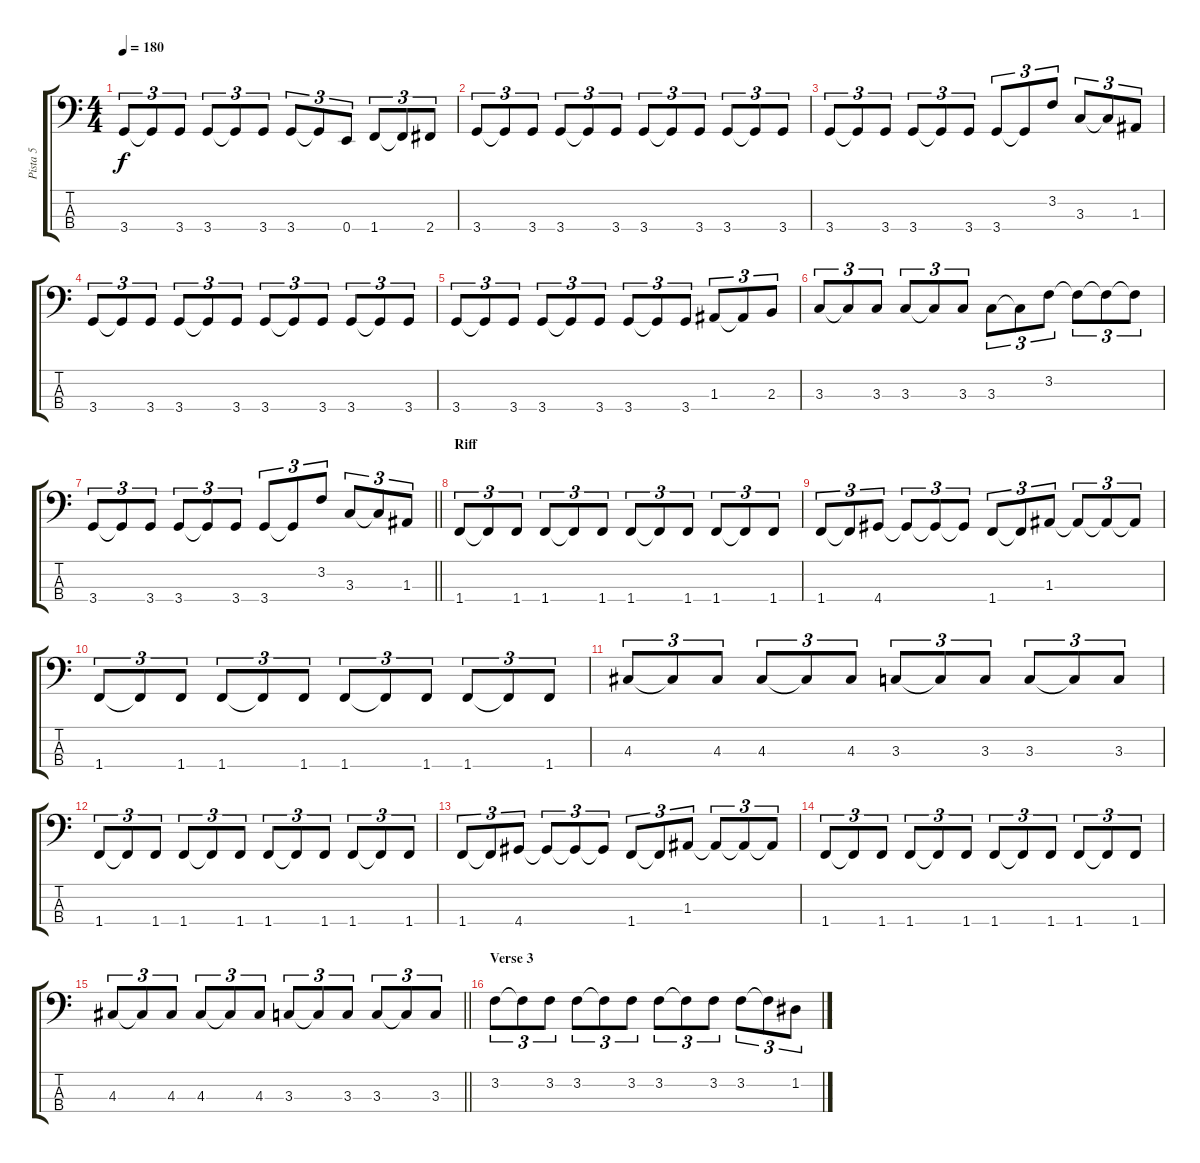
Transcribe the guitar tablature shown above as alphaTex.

\track ("Pista 5" "Pista 5") {instrument electricbassfinger}
\staff {score tabs}
\tuning (G2 D2 A1 E1) {hide}
\ts (4 4)
\tempo 180
\clef f4
\ks c
3.4.8{tu (3 2) dy f} 3.4{t}.8{tu (3 2)} 3.4.8{tu (3 2)} 3.4.8{tu (3 2)} 3.4{t}.8{tu (3 2)} 3.4.8{tu (3 2)} 3.4.8{tu (3 2)} 3.4{t}.8{tu (3 2)} 0.4.8{tu (3 2)} 1.4.8{tu (3 2)} 1.4{t}.8{tu (3 2)} 2.4.8{tu (3 2)} |
3.4.8{tu (3 2)} 3.4{t}.8{tu (3 2)} 3.4.8{tu (3 2)} 3.4.8{tu (3 2)} 3.4{t}.8{tu (3 2)} 3.4.8{tu (3 2)} 3.4.8{tu (3 2)} 3.4{t}.8{tu (3 2)} 3.4.8{tu (3 2)} 3.4.8{tu (3 2)} 3.4{t}.8{tu (3 2)} 3.4.8{tu (3 2)} |
3.4.8{tu (3 2)} 3.4{t}.8{tu (3 2)} 3.4.8{tu (3 2)} 3.4.8{tu (3 2)} 3.4{t}.8{tu (3 2)} 3.4.8{tu (3 2)} 3.4.8{tu (3 2)} 3.4{t}.8{tu (3 2)} 3.2.8{tu (3 2)} 3.3.8{tu (3 2)} 3.3{t}.8{tu (3 2)} 1.3.8{tu (3 2)} |
3.4.8{tu (3 2)} 3.4{t}.8{tu (3 2)} 3.4.8{tu (3 2)} 3.4.8{tu (3 2)} 3.4{t}.8{tu (3 2)} 3.4.8{tu (3 2)} 3.4.8{tu (3 2)} 3.4{t}.8{tu (3 2)} 3.4.8{tu (3 2)} 3.4.8{tu (3 2)} 3.4{t}.8{tu (3 2)} 3.4.8{tu (3 2)} |
3.4.8{tu (3 2)} 3.4{t}.8{tu (3 2)} 3.4.8{tu (3 2)} 3.4.8{tu (3 2)} 3.4{t}.8{tu (3 2)} 3.4.8{tu (3 2)} 3.4.8{tu (3 2)} 3.4{t}.8{tu (3 2)} 3.4.8{tu (3 2)} 1.3.8{tu (3 2)} 1.3{t}.8{tu (3 2)} 2.3.8{tu (3 2)} |
3.3.8{tu (3 2)} 3.3{t}.8{tu (3 2)} 3.3.8{tu (3 2)} 3.3.8{tu (3 2)} 3.3{t}.8{tu (3 2)} 3.3.8{tu (3 2)} 3.3.8{tu (3 2)} 3.3{t}.8{tu (3 2)} 3.2.8{tu (3 2)} 3.2{t}.8{tu (3 2)} 3.2{t}.8{tu (3 2)} 3.2{t}.8{tu (3 2)} |
\barLineRight lightlight
3.4.8{tu (3 2)} 3.4{t}.8{tu (3 2)} 3.4.8{tu (3 2)} 3.4.8{tu (3 2)} 3.4{t}.8{tu (3 2)} 3.4.8{tu (3 2)} 3.4.8{tu (3 2)} 3.4{t}.8{tu (3 2)} 3.2.8{tu (3 2)} 3.3.8{tu (3 2)} 3.3{t}.8{tu (3 2)} 1.3.8{tu (3 2)} |
\section ("" "Riff")
1.4.8{tu (3 2)} 1.4{t}.8{tu (3 2)} 1.4.8{tu (3 2)} 1.4.8{tu (3 2)} 1.4{t}.8{tu (3 2)} 1.4.8{tu (3 2)} 1.4.8{tu (3 2)} 1.4{t}.8{tu (3 2)} 1.4.8{tu (3 2)} 1.4.8{tu (3 2)} 1.4{t}.8{tu (3 2)} 1.4.8{tu (3 2)} |
1.4.8{tu (3 2)} 1.4{t}.8{tu (3 2)} 4.4.8{tu (3 2)} 4.4{t}.8{tu (3 2)} 4.4{t}.8{tu (3 2)} 4.4{t}.8{tu (3 2)} 1.4.8{tu (3 2)} 1.4{t}.8{tu (3 2)} 1.3.8{tu (3 2)} 1.3{t}.8{tu (3 2)} 1.3{t}.8{tu (3 2)} 1.3{t}.8{tu (3 2)} |
1.4.8{tu (3 2)} 1.4{t}.8{tu (3 2)} 1.4.8{tu (3 2)} 1.4.8{tu (3 2)} 1.4{t}.8{tu (3 2)} 1.4.8{tu (3 2)} 1.4.8{tu (3 2)} 1.4{t}.8{tu (3 2)} 1.4.8{tu (3 2)} 1.4.8{tu (3 2)} 1.4{t}.8{tu (3 2)} 1.4.8{tu (3 2)} |
4.3.8{tu (3 2)} 4.3{t}.8{tu (3 2)} 4.3.8{tu (3 2)} 4.3.8{tu (3 2)} 4.3{t}.8{tu (3 2)} 4.3.8{tu (3 2)} 3.3.8{tu (3 2)} 3.3{t}.8{tu (3 2)} 3.3.8{tu (3 2)} 3.3.8{tu (3 2)} 3.3{t}.8{tu (3 2)} 3.3.8{tu (3 2)} |
1.4.8{tu (3 2)} 1.4{t}.8{tu (3 2)} 1.4.8{tu (3 2)} 1.4.8{tu (3 2)} 1.4{t}.8{tu (3 2)} 1.4.8{tu (3 2)} 1.4.8{tu (3 2)} 1.4{t}.8{tu (3 2)} 1.4.8{tu (3 2)} 1.4.8{tu (3 2)} 1.4{t}.8{tu (3 2)} 1.4.8{tu (3 2)} |
1.4.8{tu (3 2)} 1.4{t}.8{tu (3 2)} 4.4.8{tu (3 2)} 4.4{t}.8{tu (3 2)} 4.4{t}.8{tu (3 2)} 4.4{t}.8{tu (3 2)} 1.4.8{tu (3 2)} 1.4{t}.8{tu (3 2)} 1.3.8{tu (3 2)} 1.3{t}.8{tu (3 2)} 1.3{t}.8{tu (3 2)} 1.3{t}.8{tu (3 2)} |
1.4.8{tu (3 2)} 1.4{t}.8{tu (3 2)} 1.4.8{tu (3 2)} 1.4.8{tu (3 2)} 1.4{t}.8{tu (3 2)} 1.4.8{tu (3 2)} 1.4.8{tu (3 2)} 1.4{t}.8{tu (3 2)} 1.4.8{tu (3 2)} 1.4.8{tu (3 2)} 1.4{t}.8{tu (3 2)} 1.4.8{tu (3 2)} |
\barLineRight lightlight
4.3.8{tu (3 2)} 4.3{t}.8{tu (3 2)} 4.3.8{tu (3 2)} 4.3.8{tu (3 2)} 4.3{t}.8{tu (3 2)} 4.3.8{tu (3 2)} 3.3.8{tu (3 2)} 3.3{t}.8{tu (3 2)} 3.3.8{tu (3 2)} 3.3.8{tu (3 2)} 3.3{t}.8{tu (3 2)} 3.3.8{tu (3 2)} |
\section ("" "Verse 3")
3.2.8{tu (3 2)} 3.2{t}.8{tu (3 2)} 3.2.8{tu (3 2)} 3.2.8{tu (3 2)} 3.2{t}.8{tu (3 2)} 3.2.8{tu (3 2)} 3.2.8{tu (3 2)} 3.2{t}.8{tu (3 2)} 3.2.8{tu (3 2)} 3.2.8{tu (3 2)} 3.2{t}.8{tu (3 2)} 1.2.8{tu (3 2)}
